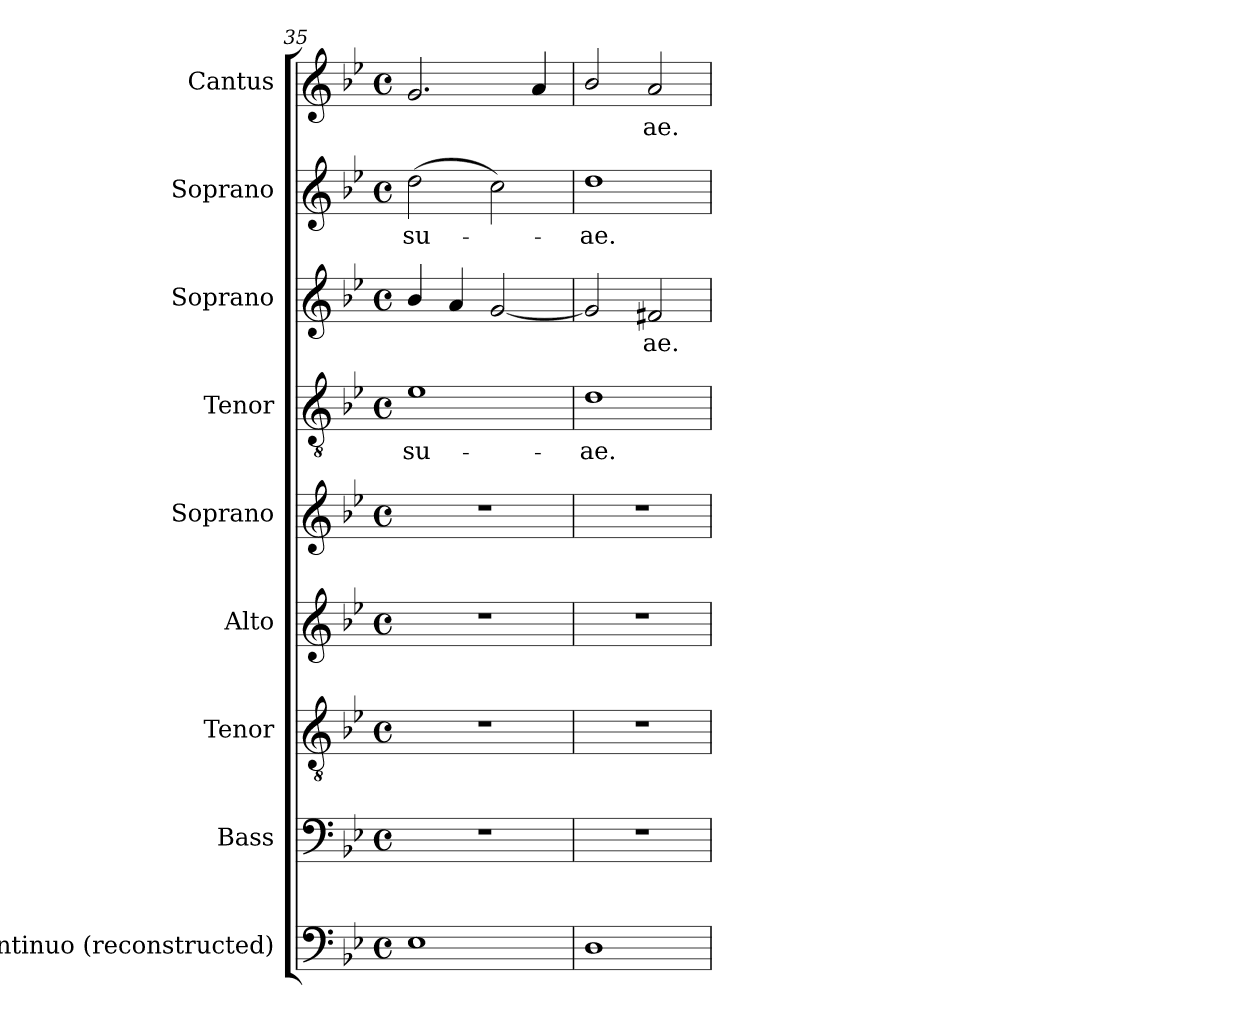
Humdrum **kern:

**kern	**kern	**kern	**kern	**kern	**kern	**text	**kern	**text	**kern	**text	**kern	**text
*part9	*part8	*part7	*part6	*part5	*part4	*part4	*part3	*part3	*part2	*part2	*part1	*part1
*staff9	*staff8	*staff7	*staff6	*staff5	*staff4	*staff4	*staff3	*staff3	*staff2	*staff2	*staff1	*staff1
*I"Continuo (reconstructed)	*I"Bass	*I"Tenor	*I"Alto	*I"Soprano	*I"Tenor	*	*I"Soprano	*	*I"Soprano	*	*I"Cantus	*
*I'Cont.	*I'B.	*I'T.	*I'A.	*I'S.	*I'T.	*	*I'S.	*	*I'S.	*	*I'S.	*
*clefF4	*clefF4	*clefGv2	*clefG2	*clefG2	*clefGv2	*	*clefG2	*	*clefG2	*	*clefG2	*
*	*	*ITrd7c12	*	*	*ITrd7c12	*	*	*	*	*	*	*
*k[b-e-]	*k[b-e-]	*k[b-e-]	*k[b-e-]	*k[b-e-]	*k[b-e-]	*	*k[b-e-]	*	*k[b-e-]	*	*k[b-e-]	*
*g:	*g:	*g:	*g:	*g:	*g:	*	*g:	*	*g:	*	*g:	*
*M4/4	*M4/4	*M4/4	*M4/4	*M4/4	*M4/4	*	*M4/4	*	*M4/4	*	*M4/4	*
*met(c)	*met(c)	*met(c)	*met(c)	*met(c)	*met(c)	*	*met(c)	*	*met(c)	*	*met(c)	*
=35	=35	=35	=35	=35	=35	=35	=35	=35	=35	=35	=35	=35
!	!	!	!	!	!	!LO:LY:b:color=#000000	!	!	!	!	!	!
!	!	!	!	!	!	!	!	!	!	!LO:LY:b:color=#000000	!	!
1E-i	1r	1r	1r	1r	1E-i	su-	4b-i/	.	(2ddi\	su-	2.gi/	.
.	.	.	.	.	.	.	4ai/	.	.	.	.	.
.	.	.	.	.	.	.	[2gi/	.	2cci\)	.	.	.
.	.	.	.	.	.	.	.	.	.	.	4ai/	.
=36	=36	=36	=36	=36	=36	=36	=36	=36	=36	=36	=36	=36
!	!	!	!	!	!	!LO:LY:b:color=#000000	!	!	!	!	!	!
!	!	!	!	!	!	!	!	!	!	!LO:LY:b:color=#000000	!	!
1Di	1r	1r	1r	1r	1Di	-ae.	2gi/]	.	1ddi	-ae.	2b-i/	.
!	!	!	!	!	!	!	!	!LO:LY:b:color=#000000	!	!	!	!
!	!	!	!	!	!	!	!	!	!	!	!	!LO:LY:b:color=#000000
.	.	.	.	.	.	.	2f#Xi/	-ae.	.	.	2ai/	-ae.
=	=	=	=	=	=	=	=	=	=	=	=	=
*-	*-	*-	*-	*-	*-	*-	*-	*-	*-	*-	*-	*-
